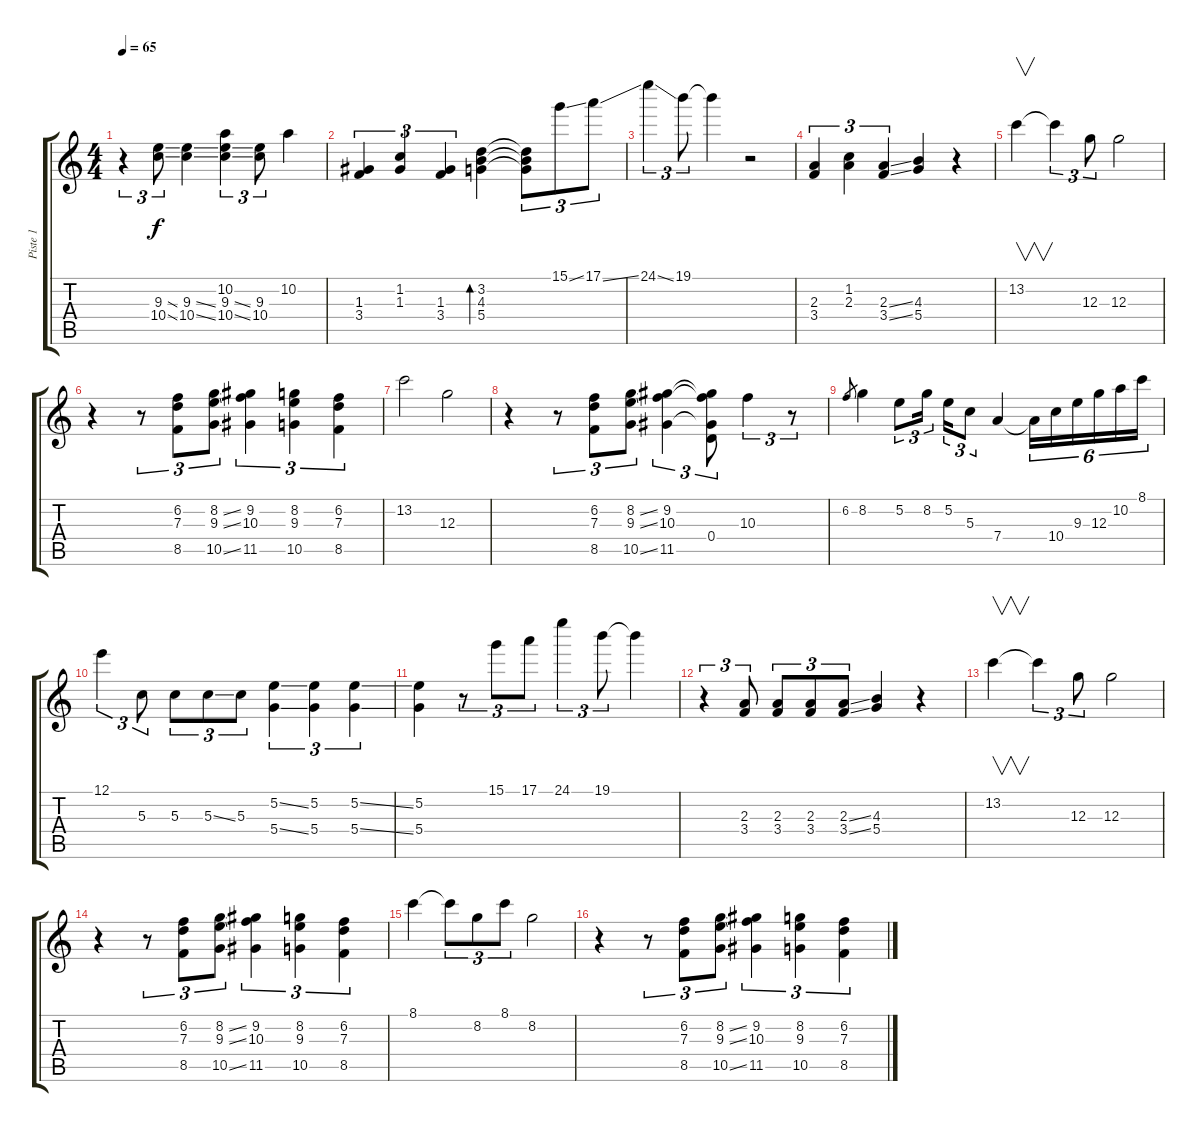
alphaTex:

\track ("Piste 1" "Piste 1") {instrument acousticguitarnylon}
\staff {score tabs}
\tuning (E4 B3 G3 D3 A2 E2) {hide}
\ts (4 4)
\tempo 65
\clef g2
\ks c
r.4{tu (3 2) dy f instrument acousticguitarnylon} (9.3{ss} 10.4{ss}).8{tu (3 2)} (9.3{ss} 10.4{ss}).4 (10.2 9.3{ss} 10.4{ss}).4{tu (3 2)} (9.3 10.4).8{tu (3 2)} 10.2.4 |
(1.3 3.4).4{tu (3 2)} (1.2 1.3).4{tu (3 2)} (1.3 3.4).4{tu (3 2)} (3.2 4.3 5.4).4{bd 480} (3.2{t} 4.3{t} 5.4{t}).8{tu (3 2)} 15.1{ss}.8{tu (3 2)} 17.1{ss}.8{tu (3 2)} |
24.1{ss}.4{tu (3 2)} 19.1.8{tu (3 2)} 19.1{t}.4 r.2 |
(2.3 3.4).4{tu (3 2)} (1.2 2.3).4{tu (3 2)} (2.3{ss} 3.4{ss}).4{tu (3 2)} (4.3 5.4).4 r.4 |
13.2.4{v} 13.2{t}.4{tu (3 2)} 12.3.8{tu (3 2)} 12.3.2 |
r.4 r.8{tu (3 2)} (6.2 7.3 8.5).8{tu (3 2)} (8.2{ss} 9.3{ss} 10.5{ss}).8{tu (3 2)} (9.2 10.3 11.5).4{tu (3 2)} (8.2 9.3 10.5).4{tu (3 2)} (6.2 7.3 8.5).4{tu (3 2)} |
13.2.2 12.3.2 |
r.4 r.8{tu (3 2)} (6.2 7.3 8.5).8{tu (3 2)} (8.2{ss} 9.3{ss} 10.5{ss}).8{tu (3 2)} (9.2 10.3 11.5).4{tu (3 2)} (9.2{t} 10.3{t} 0.4 11.5{t}).8{tu (3 2)} 10.3.4{tu (3 2)} r.8{tu (3 2)} |
6.2.8{gr} 8.2.4 5.2.8{tu (3 2)} 8.2.16{tu (3 2)} 5.2.16{tu (3 2)} 5.3.8{tu (3 2)} 7.4.4 7.4{t}.16{tu (6 4)} 10.4.16{tu (6 4)} 9.3.16{tu (6 4)} 12.3.16{tu (6 4)} 10.2.16{tu (6 4)} 8.1.16{tu (6 4)} |
12.1.4{tu (3 2)} 5.3.8{tu (3 2)} 5.3.8{tu (3 2)} 5.3{ss}.8{tu (3 2)} 5.3.8{tu (3 2)} (5.2{ss} 5.4{ss}).4{tu (3 2)} (5.2 5.4).4{tu (3 2)} (5.2{ss} 5.4{ss}).4{tu (3 2)} |
(5.2 5.4).4 r.8{tu (3 2)} 15.1.8{tu (3 2)} 17.1.8{tu (3 2)} 24.1.4{tu (3 2)} 19.1.8{tu (3 2)} 19.1{t}.4 |
r.4{tu (3 2)} (2.3 3.4).8{tu (3 2)} (2.3 3.4).8{tu (3 2)} (2.3 3.4).8{tu (3 2)} (2.3{ss} 3.4{ss}).8{tu (3 2)} (4.3 5.4).4 r.4 |
13.2.4{v} 13.2{t}.4{tu (3 2)} 12.3.8{tu (3 2)} 12.3.2 |
r.4 r.8{tu (3 2)} (6.2 7.3 8.5).8{tu (3 2)} (8.2{ss} 9.3{ss} 10.5{ss}).8{tu (3 2)} (9.2 10.3 11.5).4{tu (3 2)} (8.2 9.3 10.5).4{tu (3 2)} (6.2 7.3 8.5).4{tu (3 2)} |
8.1.4 8.1{t}.8{tu (3 2)} 8.2.8{tu (3 2)} 8.1.8{tu (3 2)} 8.2.2 |
r.4 r.8{tu (3 2)} (6.2 7.3 8.5).8{tu (3 2)} (8.2{ss} 9.3{ss} 10.5{ss}).8{tu (3 2)} (9.2 10.3 11.5).4{tu (3 2)} (8.2 9.3 10.5).4{tu (3 2)} (6.2 7.3 8.5).4{tu (3 2)}
